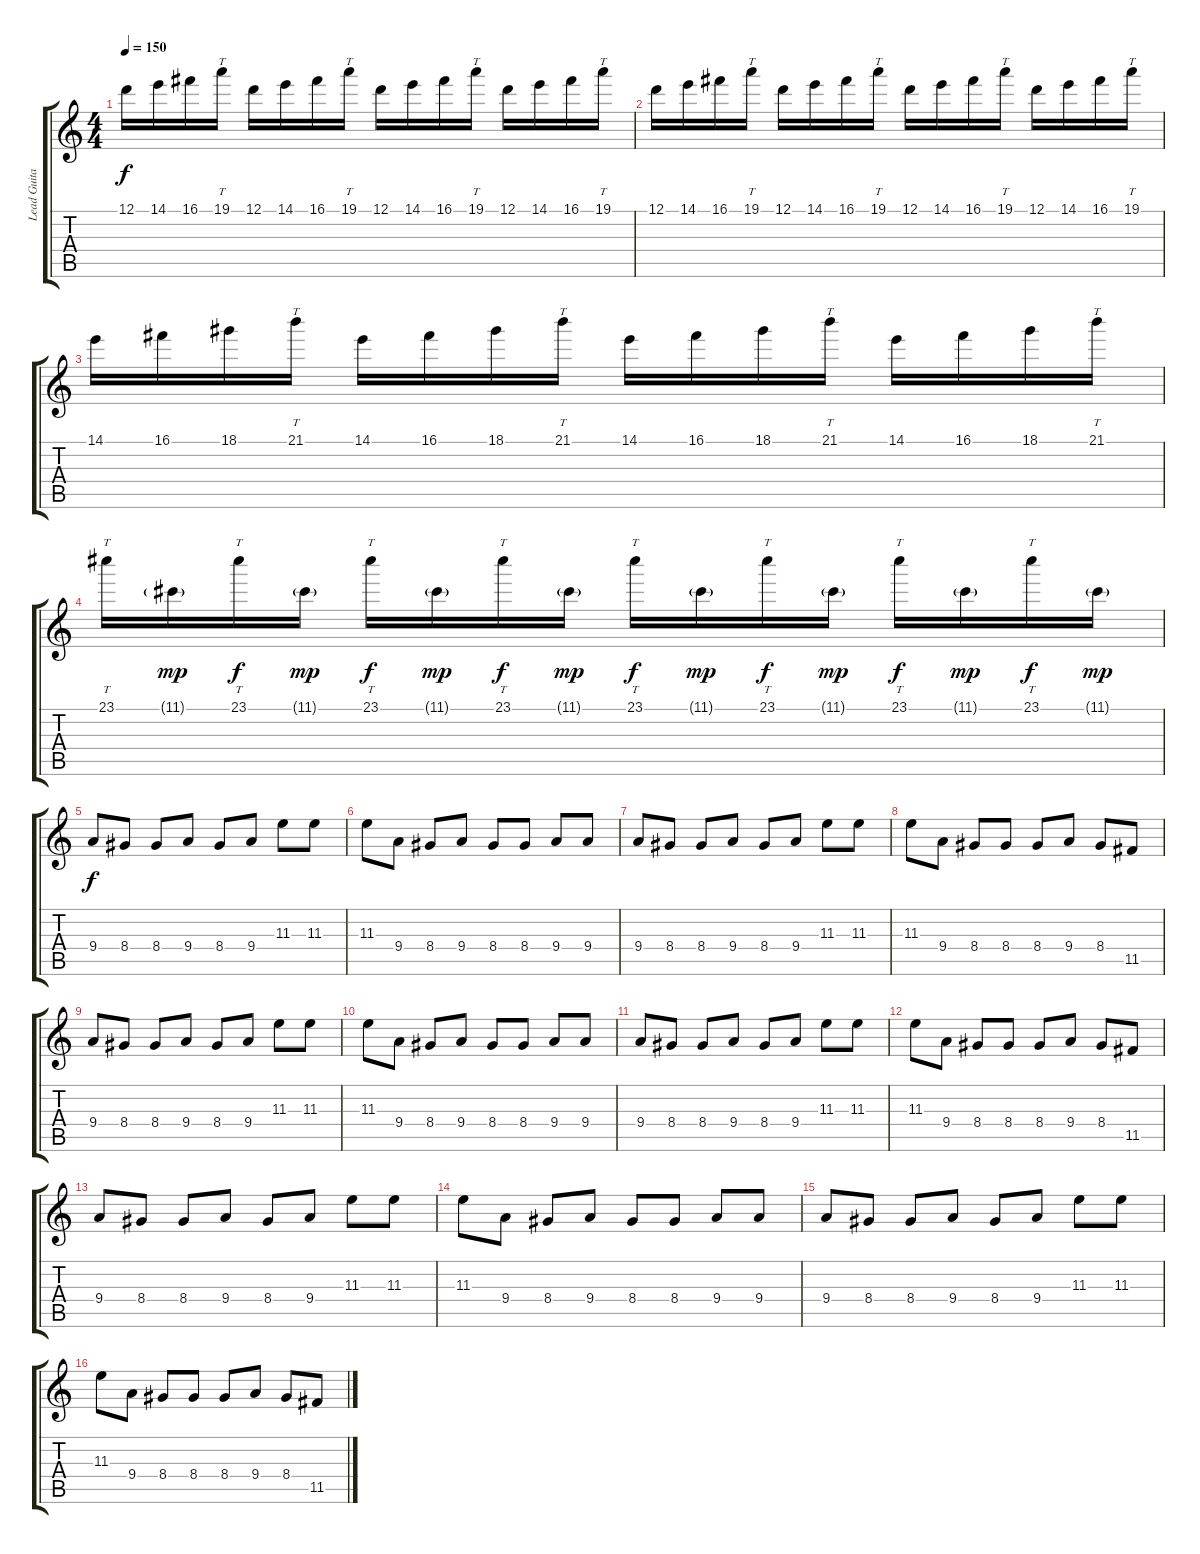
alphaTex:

\track ("Lead Guitar (Drop C)" "Lead Guita") {instrument distortionguitar}
\staff {score tabs}
\tuning (D4 A3 F3 C3 G2 C2) {hide}
\ts (4 4)
\tempo 150
\clef g2
\ks c
12.1.16{dy f} 14.1.16 16.1.16 19.1.16{tt} 12.1.16 14.1.16 16.1.16 19.1.16{tt} 12.1.16 14.1.16 16.1.16 19.1.16{tt} 12.1.16 14.1.16 16.1.16 19.1.16{tt} |
12.1.16 14.1.16 16.1.16 19.1.16{tt} 12.1.16 14.1.16 16.1.16 19.1.16{tt} 12.1.16 14.1.16 16.1.16 19.1.16{tt} 12.1.16 14.1.16 16.1.16 19.1.16{tt} |
14.1.16 16.1.16 18.1.16 21.1.16{tt} 14.1.16 16.1.16 18.1.16 21.1.16{tt} 14.1.16 16.1.16 18.1.16 21.1.16{tt} 14.1.16 16.1.16 18.1.16 21.1.16{tt} |
23.1.16{tt} 11.1{g}.16{dy mp} 23.1.16{tt dy f} 11.1{g}.16{dy mp} 23.1.16{tt dy f} 11.1{g}.16{dy mp} 23.1.16{tt dy f} 11.1{g}.16{dy mp} 23.1.16{tt dy f} 11.1{g}.16{dy mp} 23.1.16{tt dy f} 11.1{g}.16{dy mp} 23.1.16{tt dy f} 11.1{g}.16{dy mp} 23.1.16{tt dy f} 11.1{g}.16{dy mp} |
9.4.8{dy f} 8.4.8 8.4.8 9.4.8 8.4.8 9.4.8 11.3.8 11.3.8 |
11.3.8 9.4.8 8.4.8 9.4.8 8.4.8 8.4.8 9.4.8 9.4.8 |
9.4.8 8.4.8 8.4.8 9.4.8 8.4.8 9.4.8 11.3.8 11.3.8 |
11.3.8 9.4.8 8.4.8 8.4.8 8.4.8 9.4.8 8.4.8 11.5.8 |
9.4.8 8.4.8 8.4.8 9.4.8 8.4.8 9.4.8 11.3.8 11.3.8 |
11.3.8 9.4.8 8.4.8 9.4.8 8.4.8 8.4.8 9.4.8 9.4.8 |
9.4.8 8.4.8 8.4.8 9.4.8 8.4.8 9.4.8 11.3.8 11.3.8 |
11.3.8 9.4.8 8.4.8 8.4.8 8.4.8 9.4.8 8.4.8 11.5.8 |
9.4.8 8.4.8 8.4.8 9.4.8 8.4.8 9.4.8 11.3.8 11.3.8 |
11.3.8 9.4.8 8.4.8 9.4.8 8.4.8 8.4.8 9.4.8 9.4.8 |
9.4.8 8.4.8 8.4.8 9.4.8 8.4.8 9.4.8 11.3.8 11.3.8 |
11.3.8 9.4.8 8.4.8 8.4.8 8.4.8 9.4.8 8.4.8 11.5.8
